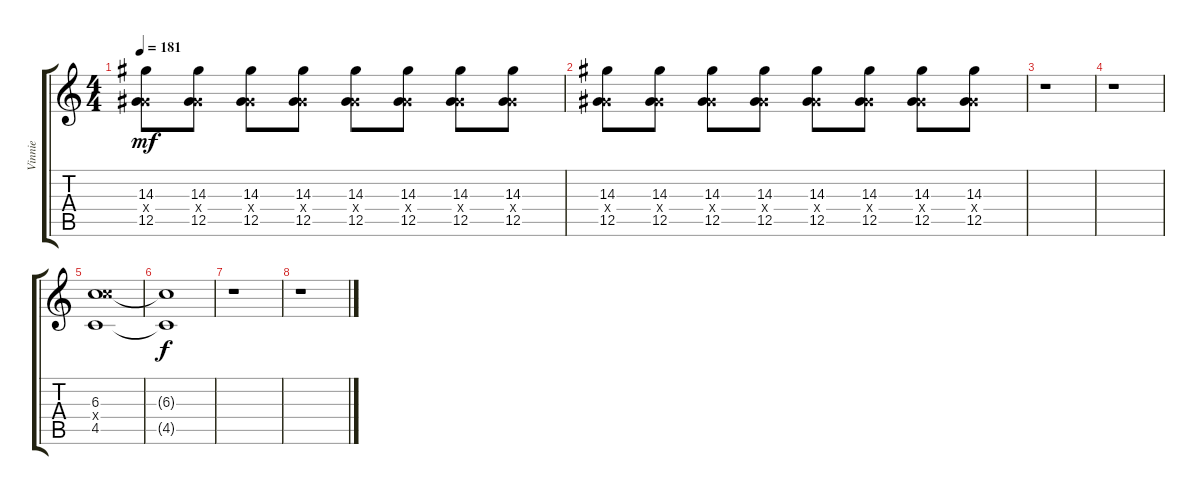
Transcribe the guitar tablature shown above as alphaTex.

\track ("Vinnie" "Vinnie") {instrument distortionguitar}
\staff {score tabs}
\tuning (Eb4 Bb3 Gb3 Db3 Ab2 Db2) {hide}
\ts (4 4)
\tempo 181
\clef g2
\ks c
(14.3 7.4{x} 12.5).8{dy mf} (14.3 7.4{x} 12.5).8 (14.3 7.4{x} 12.5).8 (14.3 7.4{x} 12.5).8 (14.3 7.4{x} 12.5).8 (14.3 7.4{x} 12.5).8 (14.3 7.4{x} 12.5).8 (14.3 7.4{x} 12.5).8 |
(14.3 7.4{x} 12.5).8 (14.3 7.4{x} 12.5).8 (14.3 7.4{x} 12.5).8 (14.3 7.4{x} 12.5).8 (14.3 7.4{x} 12.5).8 (14.3 7.4{x} 12.5).8 (14.3 7.4{x} 12.5).8 (14.3 7.4{x} 12.5).8 |
r.1 |
r.1 |
(6.3 11.4{x} 4.5).1 |
(6.3{t} 4.5{t}).1{dy f} |
r.1 |
r.1
